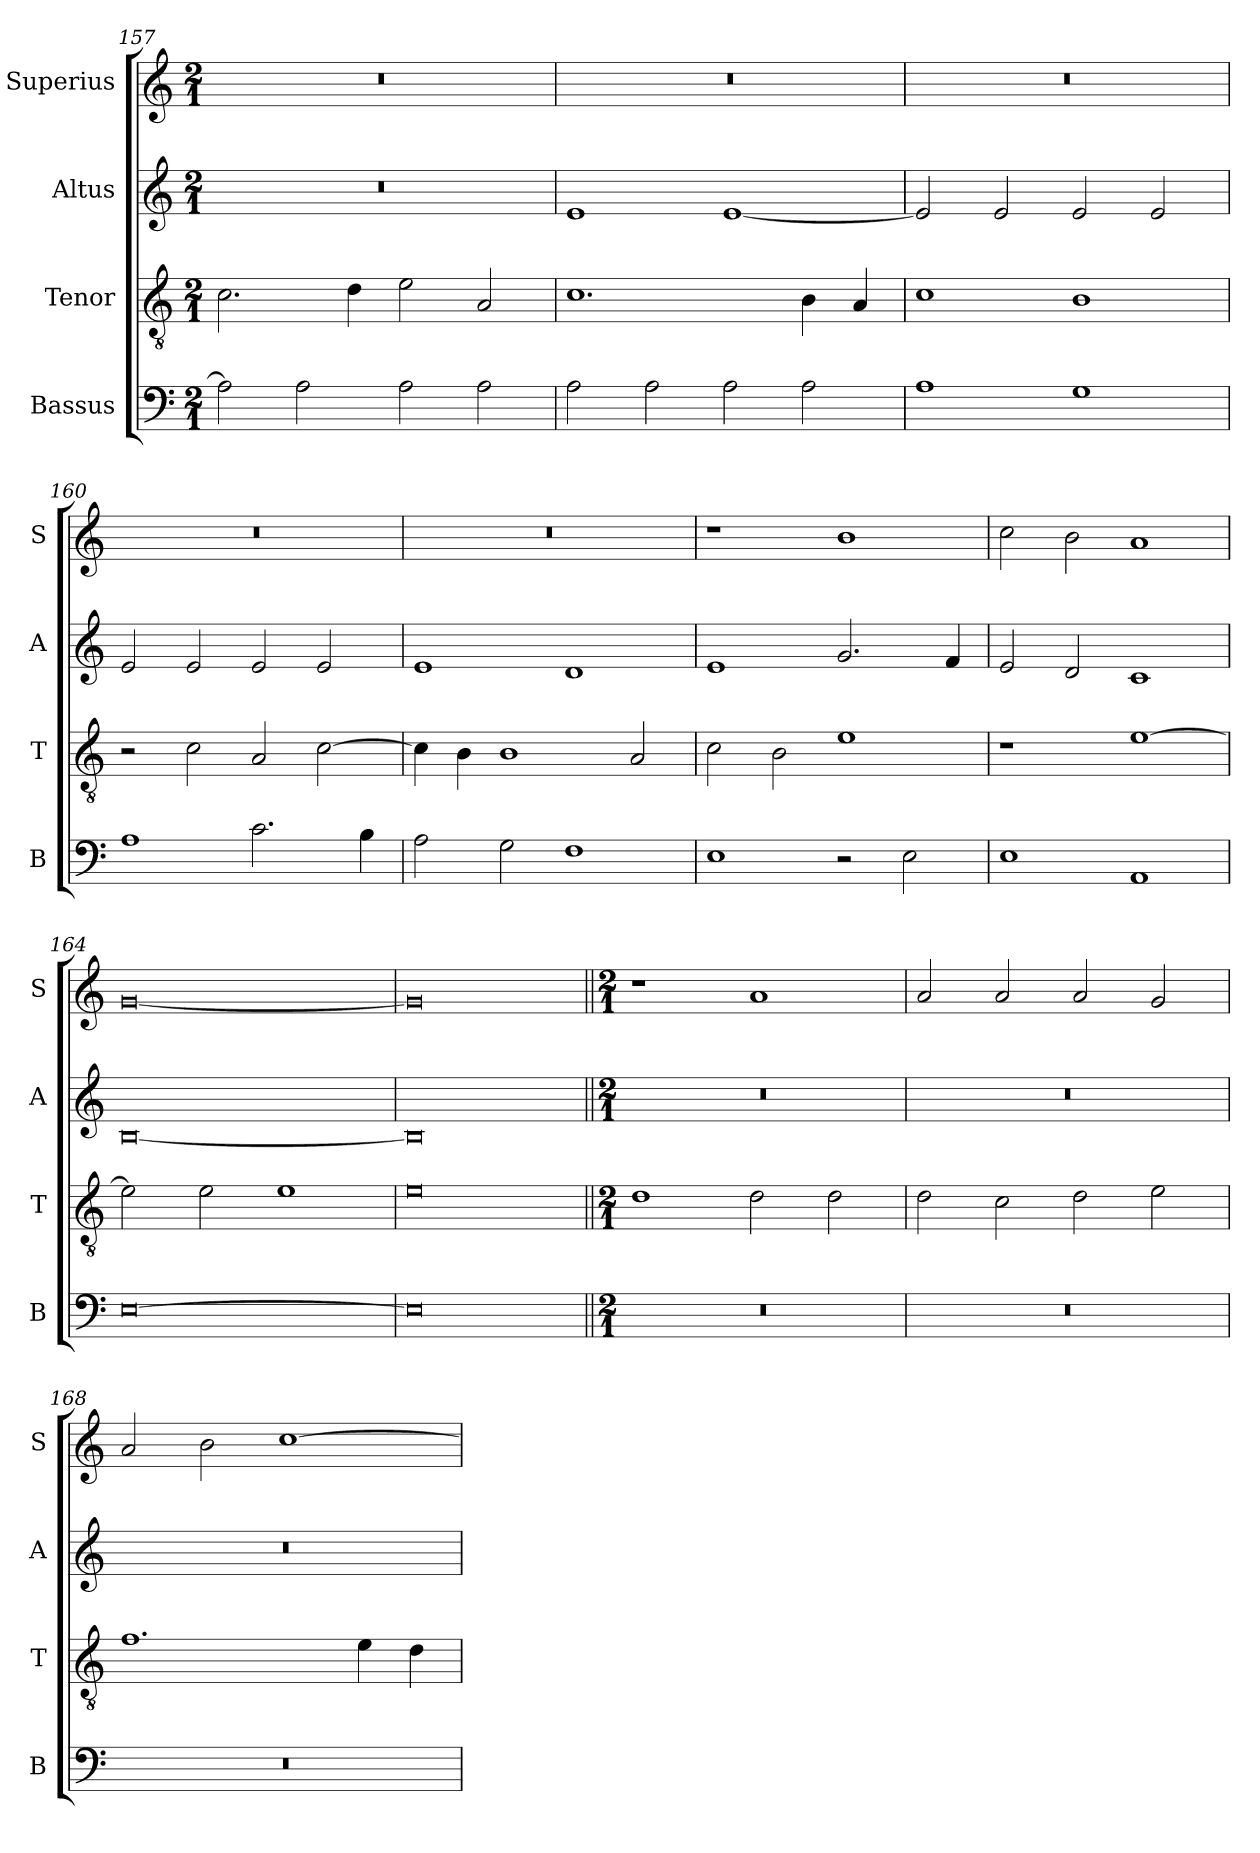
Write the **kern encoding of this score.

**kern	**kern	**kern	**kern
*part4	*part3	*part2	*part1
*staff4	*staff3	*staff2	*staff1
*I"Bassus	*I"Tenor	*I"Altus	*I"Superius
*I'B	*I'T	*I'A	*I'S
*clefF4	*clefGv2	*clefG2	*clefG2
*k[]	*k[]	*k[]	*k[]
*M2/1	*M2/1	*M2/1	*M2/1
=157	=157	=157	=157
2A\]	2.c\	0r	0r
2A\	.	.	.
.	4d\	.	.
2A\	2e\	.	.
2A\	2A/	.	.
=158	=158	=158	=158
2A\	1.c	1e	0r
2A\	.	.	.
2A\	.	[1e	.
2A\	4B\	.	.
.	4A/	.	.
=159	=159	=159	=159
1A	1c	2e/]	0r
.	.	2e/	.
1G	1B	2e/	.
.	.	2e/	.
=160	=160	=160	=160
1A	2r	2e/	0r
.	2c\	2e/	.
2.c\	2A/	2e/	.
.	[2c\	2e/	.
4B\	.	.	.
=161	=161	=161	=161
2A\	4c\]	1e	0r
.	4B\	.	.
2G\	1B	.	.
1F	.	1d	.
.	2A/	.	.
=162	=162	=162	=162
1E	2c\	1e	1r
.	2B\	.	.
2r	1e	2.g/	1b
2E\	.	.	.
.	.	4f/	.
=163	=163	=163	=163
1E	1r	2e/	2cc\
.	.	2d/	2b\
1AA	[1e	1c	1a
=164	=164	=164	=164
[0E	2e\]	[0B	[0g
.	2e\	.	.
.	1e	.	.
=165	=165	=165	=165
0E]	0e	0B]	0g]
!!LO:LB:g=z
=166||	=166||	=166||	=166||
*M2/1	*M2/1	*M2/1	*M2/1
0r	1d	0r	1r
.	2d\	.	1a
.	2d\	.	.
=167	=167	=167	=167
0r	2d\	0r	2a/
.	2c\	.	2a/
.	2d\	.	2a/
.	2e\	.	2g/
=168	=168	=168	=168
0r	1.f	0r	2a/
.	.	.	2b\
.	.	.	[1cc
.	4e\	.	.
.	4d\	.	.
=	=	=	=
*-	*-	*-	*-
